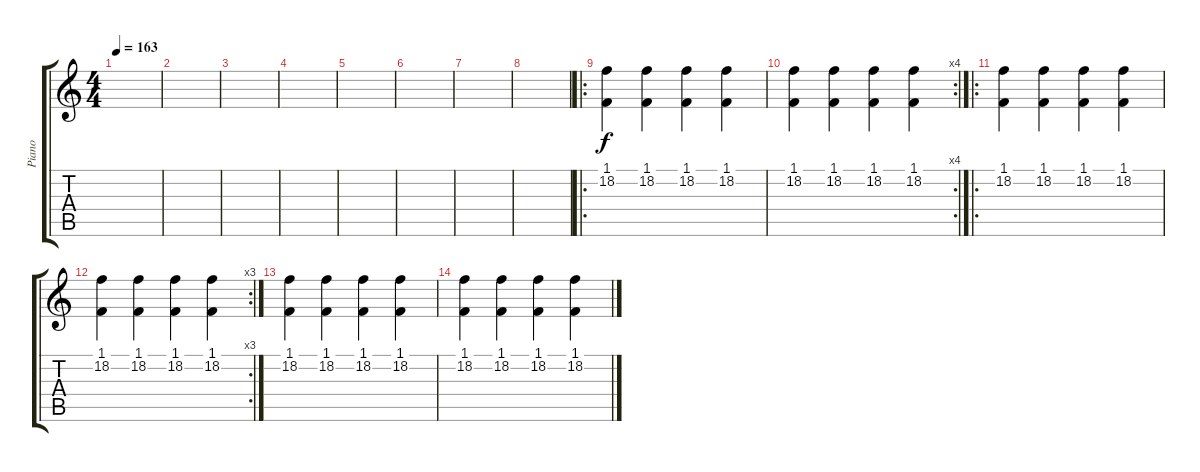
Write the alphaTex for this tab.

\track ("Piano" "Piano") {instrument acousticgrandpiano}
\staff {score tabs}
\tuning (E4 B3 G3 D3 A2 E2) {hide}
\ts (4 4)
\tempo 163
\clef g2
\ks c
|
|
|
|
|
|
|
|
\ro
(1.1 18.2).4 (1.1 18.2).4 (1.1 18.2).4 (1.1 18.2).4 |
\rc 4
(1.1 18.2).4 (1.1 18.2).4 (1.1 18.2).4 (1.1 18.2).4 |
\ro
(1.1 18.2).4 (1.1 18.2).4 (1.1 18.2).4 (1.1 18.2).4 |
\rc 3
(1.1 18.2).4 (1.1 18.2).4 (1.1 18.2).4 (1.1 18.2).4 |
(1.1 18.2).4 (1.1 18.2).4 (1.1 18.2).4 (1.1 18.2).4 |
(1.1 18.2).4 (1.1 18.2).4 (1.1 18.2).4 (1.1 18.2).4
